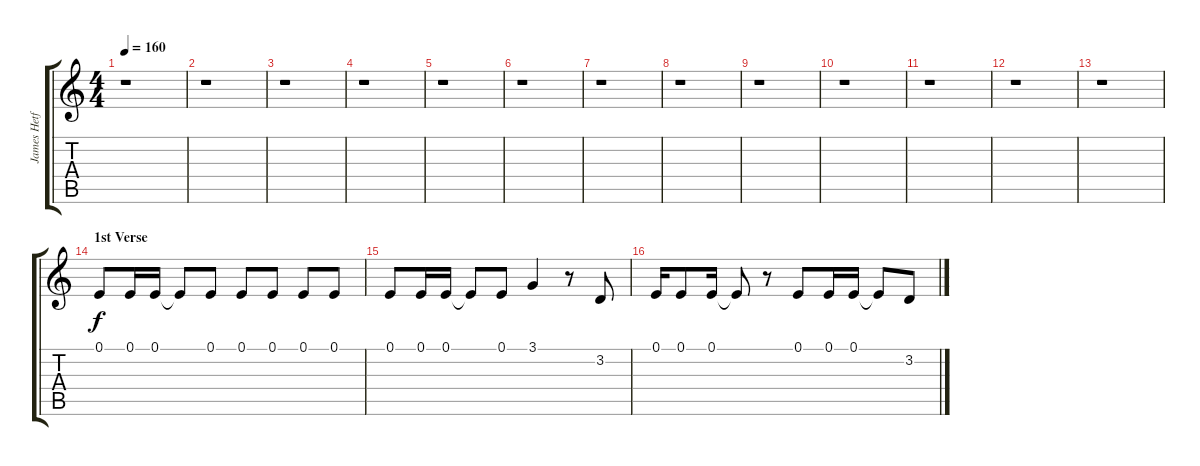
\track ("James Hetfield - Vocals" "James Hetf") {instrument lead1square}
\staff {score tabs}
\tuning (E4 B3 G3 D3 A2 E2) {hide}
\ts (4 4)
\tempo 160
\clef g2
\ks c
r.1{dy f} |
r.1 |
r.1 |
r.1 |
r.1 |
r.1 |
r.1 |
r.1 |
r.1 |
r.1 |
r.1 |
r.1 |
r.1 |
\section ("" "1st Verse")
0.1.8 0.1.16 0.1.16 0.1{t}.8 0.1.8 0.1.8 0.1.8 0.1.8 0.1.8 |
0.1.8 0.1.16 0.1.16 0.1{t}.8 0.1.8 3.1.4 r.8 3.2.8 |
0.1.16 0.1.8 0.1.16 0.1{t}.8 r.8 0.1.8 0.1.16 0.1.16 0.1{t}.8 3.2.8
